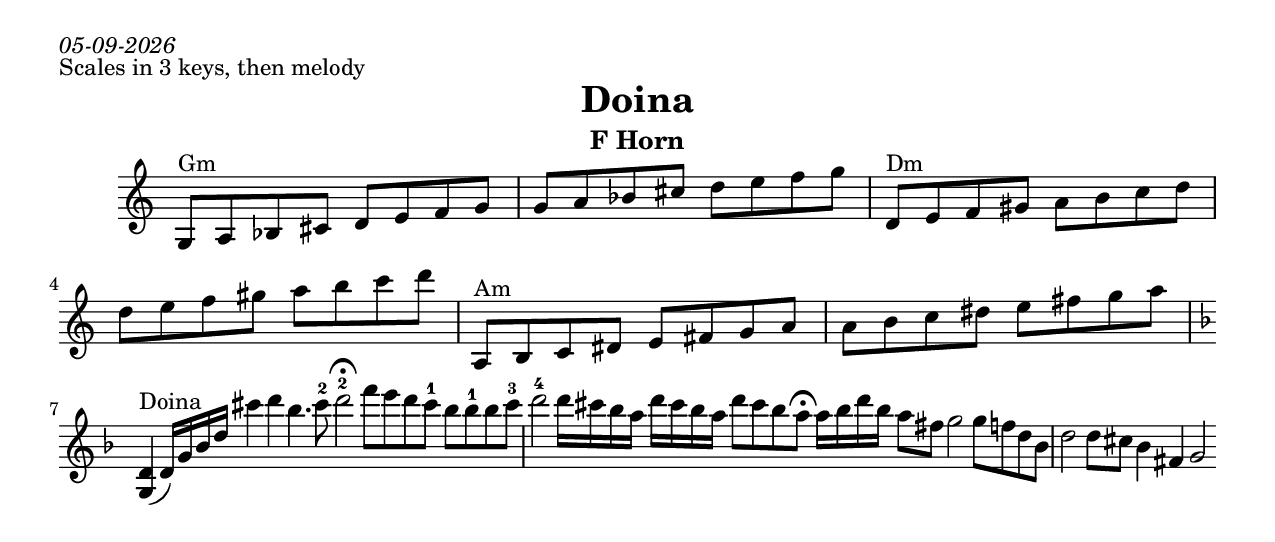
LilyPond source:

\version "2.18.0"
\include "english.ly"
\pointAndClickOff
\paper{
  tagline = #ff
  print-all-headers = ##t
  #(set-paper-size "letter")
}
date = #(strftime "%d-%m-%Y" (localtime (current-time)))

\markup{ \italic{ \date }  }

\markup{Scales in 3 keys, then melody }

global = {
  \clef treble
  %\key d \minor
  \time 12/4
  \set Score.markFormatter = #format-mark-box-alphabet
}

%#################################### Melody ########################
%melody =  \transpose c d \relative c' {  %transpose for clarinet
orbitA = { d16 [cs bf a] }

melody = \relative c''{
  \global
  \override Staff.TimeSignature.stencil = ##f
   \time 4/4
   \key c\major

   % Scales
   g,8 ^Gm a bf cs d e f g  %gm
   g8  a bf cs d e f g

   d,^Dm e f gs a b c d
    d e f gs a b c d

   a,, ^Am b c ds e fs g a
    a b c ds e fs g a|

   \break

   \key d \minor
   \time 12/4
   <g,, d'>4 ^Doina (d'16) g bf d  cs'4 d bf4.  cs8-2 d2-2\fermata
   f8  [e  d cs-1]
   bf  bf-1 bf cs-3 |

   d2-4


   \repeat unfold 2 { \orbitA }
   d8 [cs bf a \fermata]
   %end cadence
   a16 [bf d bf]
   a8 fs g2
   %decend
   g8 f d bf
   d2

   d8 cs bf4 fs g2
   % key change coming
   %g4 gs a



}
%################################# Lyrics #####################
%\addlyrics{ \set stanza = #"1. " }
%################################# Chords #######################
harmonies = \chordmode {

}

\score {
  <<
    \new ChordNames {
      \set chordChanges = ##f
      \harmonies
    }
    \new Staff   \melody
  >>
  \header{
    title= "Doina"
    subtitle=""
    composer= ""
    instrument = "F Horn"
    arranger= ""
  }
  \layout{indent = 1.0\cm}
  \midi {
    \tempo 4 = 120

    % \midi { }
  }
}
%{
% more verses:
\markup{}
\markup {
  \fill-line {
    \hspace #0.1 % distance from left margin
    \column {
      \line { "1."
	\column {
	  ""
	}
      }
      \hspace #0.2 % vertical distance between verses
      \line { "2."
	\column {
	 ""
	}
      }
    }
    \hspace #0.1  % horiz. distance between columns
    \column {
      \line { "3."
	\column {
	  ""
	}
      }
      \hspace #0.2 % distance between verses
      \line { "4."
	\column {
	 ""
	}
      }
    }
    \hspace #0.1 % distance to right margin
  }
}

%}
